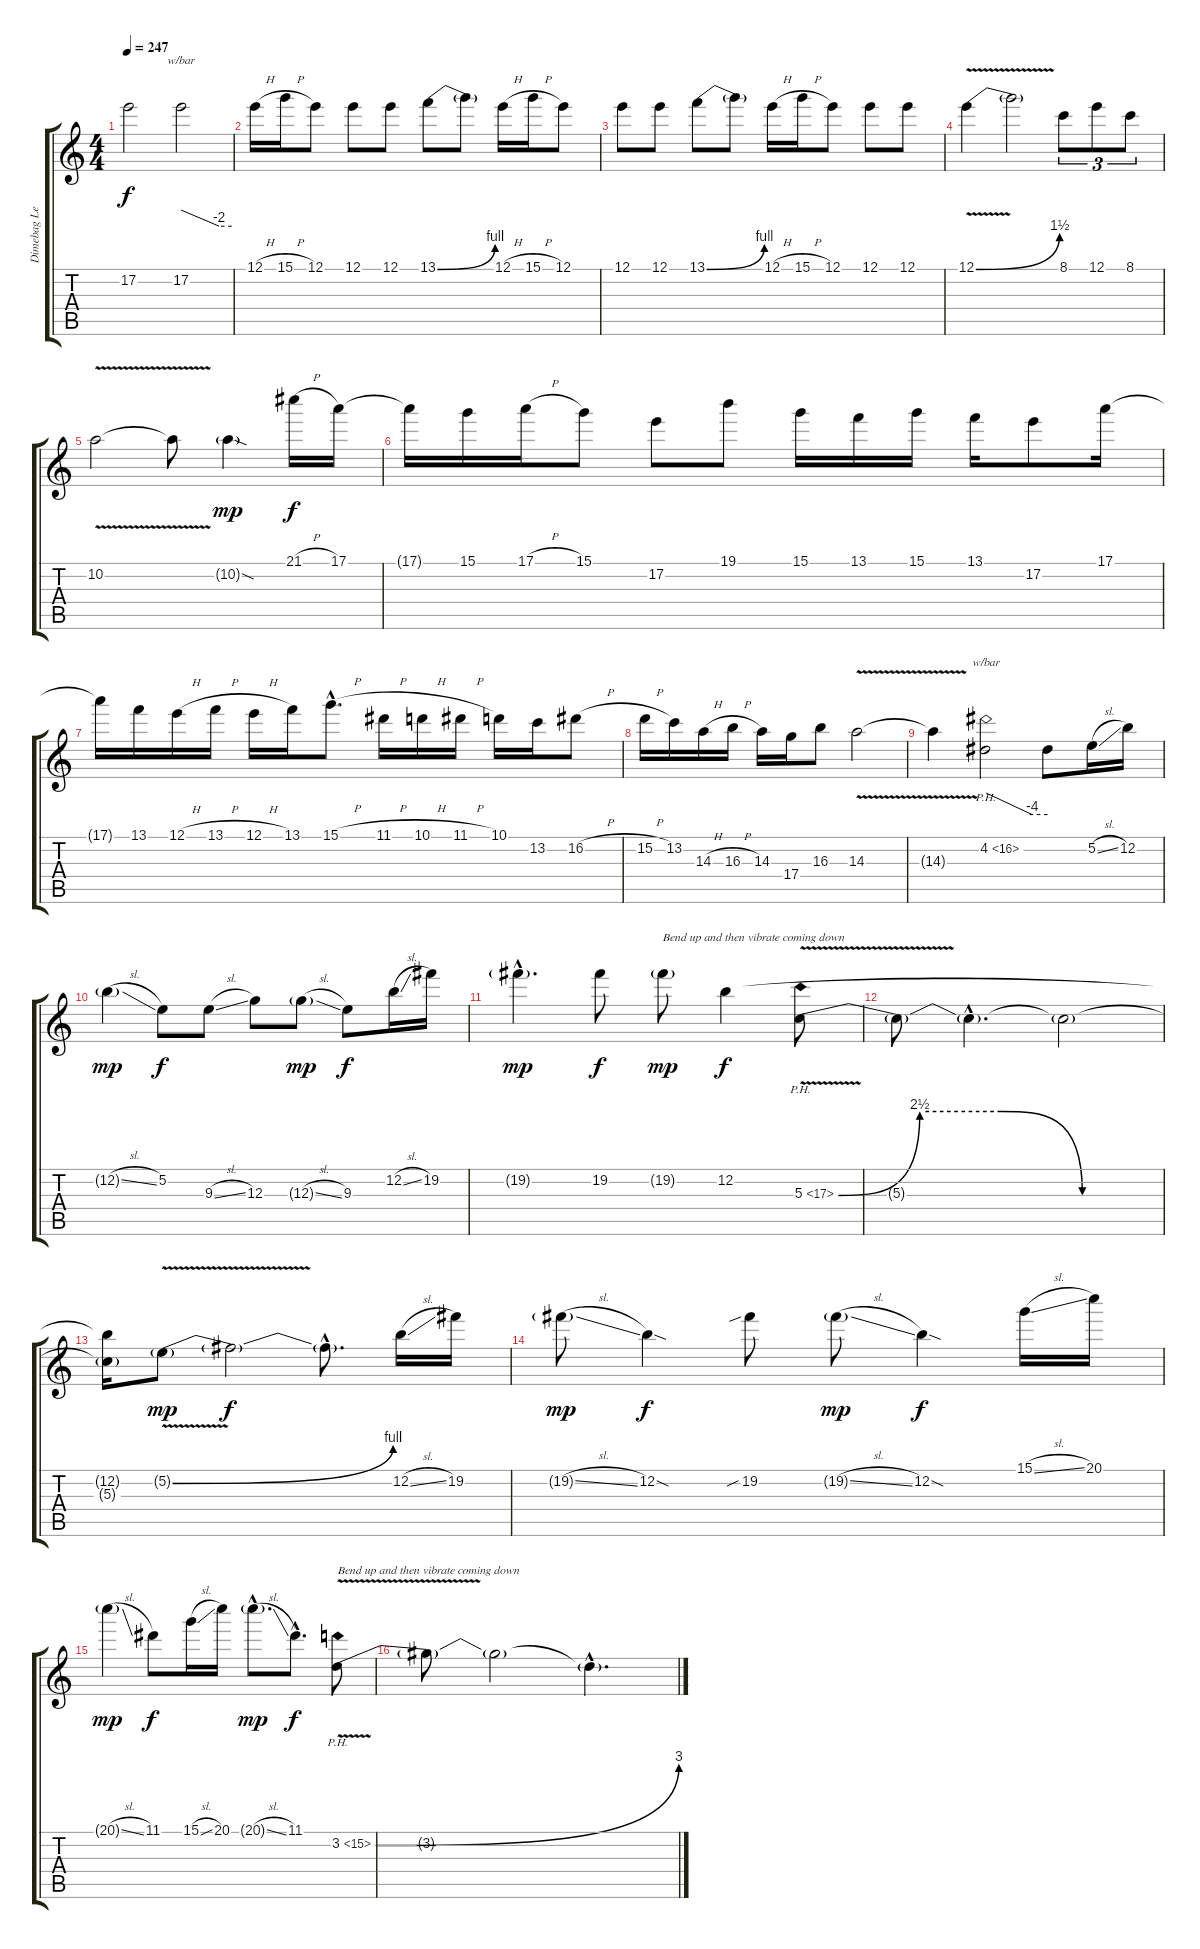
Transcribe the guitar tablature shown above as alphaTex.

\track ("Dimebag Lead" "Dimebag Le") {instrument distortionguitar}
\staff {score tabs}
\tuning (E4 B3 G3 D3 A2 E2) {hide}
\ts (4 4)
\tempo 247
\clef g2
\ks c
17.2{t}.2{dy f} 17.2.2{tbe (custom default 0 0 45 -8 60 -8)} |
12.1{h}.16 15.1{h}.16 12.1.8 12.1.8 12.1.8 13.1{be (bend 0 0 60 4)}.8 13.1{t}.8 12.1{h}.16 15.1{h}.16 12.1.8 |
12.1.8 12.1.8 13.1{be (bend 0 0 60 4)}.8 13.1{t}.8 12.1{h}.16 15.1{h}.16 12.1.8 12.1.8 12.1.8 |
12.1{be (bend 0 0 60 6) v}.4 12.1{t}.2 8.1.8{tu (3 2)} 12.1.8{tu (3 2)} 8.1.8{tu (3 2)} |
10.2{v}.2 10.2{t}.8 10.2{sod g}.4{dy mp} 21.1{h}.16{dy f} 17.1.16 |
17.1{t}.16 15.1.16 17.1{h}.16 15.1.8 17.2.8 19.1.8 15.1.16 13.1.16 15.1.16 13.1.16 17.2.8 17.1.16 |
17.1{t}.16 13.1.16 12.1{h}.16 13.1{h}.16 12.1{h}.16 13.1.16 15.1{h hac}.8{d} 11.1{h}.16 10.1{h}.16 11.1{h}.16 10.1.16 13.2.16 16.2{h}.8 |
15.2{h}.16 13.2.16 14.3{h}.16 16.3{h}.16 14.3.16 17.4.16 16.3.8 14.3{v}.2 |
14.3{t}.4 4.2{ph 12}.2{tbe (custom default 0 0 45 -16 60 -16)} 4.2{t}.8 5.2{sl}.16 12.2.16 |
12.2{sl g}.4{dy mp} 5.2.8{dy f} 9.3{sl}.8 12.3.8 12.3{sl g}.8{dy mp} 9.3.8{dy f} 12.2{sl}.16 19.2.16 |
19.2{g hac}.4{d dy mp} 19.2.8{dy f} 19.2{g}.8{txt "Bend up and then vibrate coming down" dy mp} 12.2.4{dy f} 5.3{be (custom 0 0 15 10 30 10 45 0 60 0) ph 12 v}.8 |
5.3{t}.8 5.3{hac t}.4{d} 5.3{t}.2 |
(12.2{t} 5.3{t}).16 5.2{be (bend 0 0 60 4) v g}.8{dy mp} 5.2{t}.2{dy f} 5.2{hac t}.8{d} 12.2{sl}.16 19.2.16 |
19.2{sl g}.8{dy mp} 12.2{sod}.4{dy f} 19.2{sib}.8 19.2{sl g}.8{dy mp} 12.2{sod}.4{dy f} 15.1{sl}.16 20.1.16 |
20.1{sl g}.4{dy mp} 11.1.8{dy f} 15.1{sl}.16 20.1.16 20.1{sl g hac}.8{d dy mp} 11.1{hac}.8{d dy f} 3.2{be (bend 0 0 60 12) ph 12 v}.8{txt "Bend up and then vibrate coming down"} |
3.2{t}.8 3.2{t}.2 3.2{hac t}.4{d}
